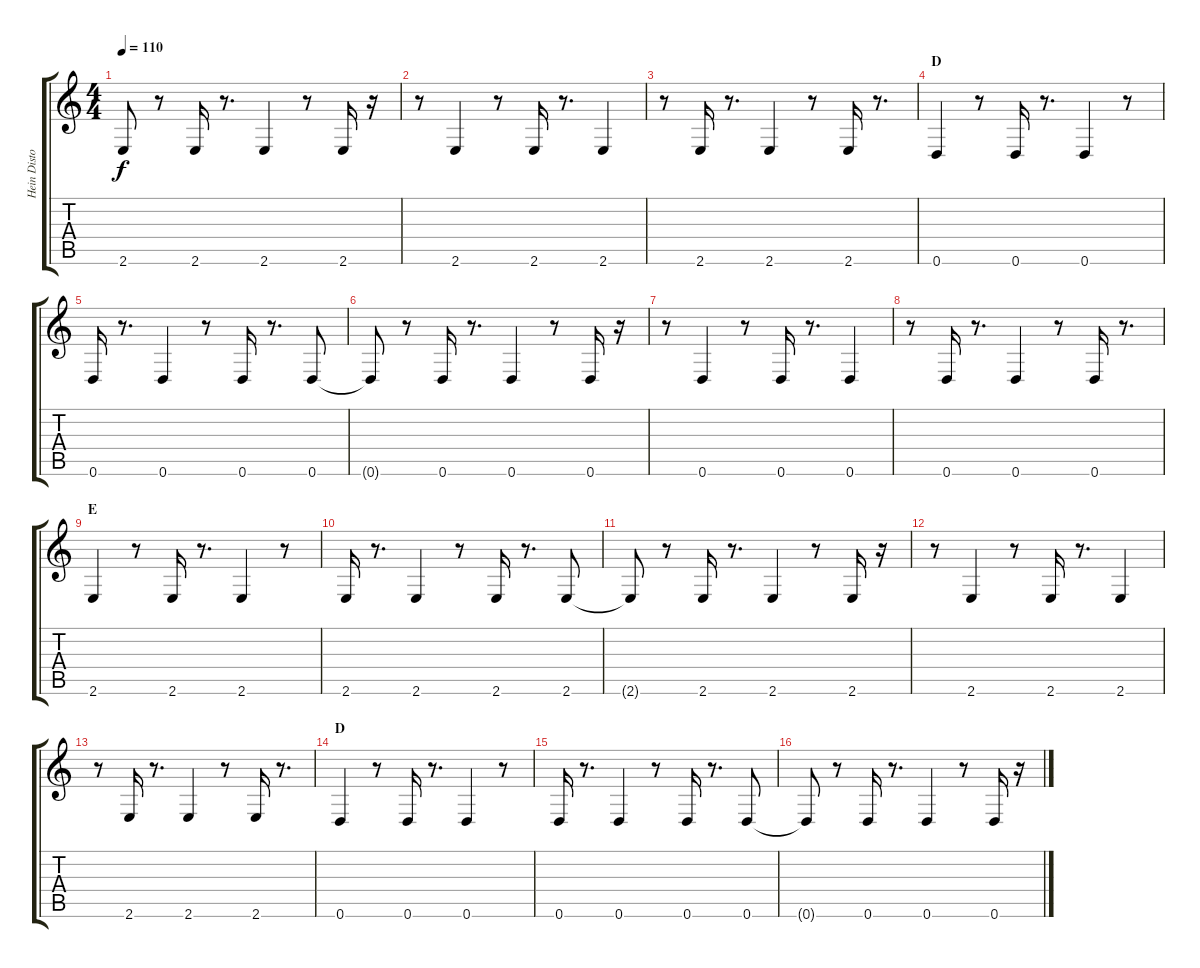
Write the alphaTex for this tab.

\track ("Hein Distortion 1" "Hein Disto") {instrument distortionguitar}
\staff {score tabs}
\tuning (E4 B3 G3 D3 A2 D2) {hide}
\ts (4 4)
\tempo 110
\clef g2
\ks c
2.6{t}.8{dy f} r.8 2.6.16 r.8{d} 2.6.4 r.8 2.6.16 r.16 |
r.8 2.6.4 r.8 2.6.16 r.8{d} 2.6.4 |
r.8 2.6.16 r.8{d} 2.6.4 r.8 2.6.16 r.8{d} |
\section ("" "D")
0.6.4 r.8 0.6.16 r.8{d} 0.6.4 r.8 |
0.6.16 r.8{d} 0.6.4 r.8 0.6.16 r.8{d} 0.6.8 |
0.6{t}.8 r.8 0.6.16 r.8{d} 0.6.4 r.8 0.6.16 r.16 |
r.8 0.6.4 r.8 0.6.16 r.8{d} 0.6.4 |
r.8 0.6.16 r.8{d} 0.6.4 r.8 0.6.16 r.8{d} |
\section ("" "E")
2.6.4 r.8 2.6.16 r.8{d} 2.6.4 r.8 |
2.6.16 r.8{d} 2.6.4 r.8 2.6.16 r.8{d} 2.6.8 |
2.6{t}.8 r.8 2.6.16 r.8{d} 2.6.4 r.8 2.6.16 r.16 |
r.8 2.6.4 r.8 2.6.16 r.8{d} 2.6.4 |
r.8 2.6.16 r.8{d} 2.6.4 r.8 2.6.16 r.8{d} |
\section ("" "D")
0.6.4 r.8 0.6.16 r.8{d} 0.6.4 r.8 |
0.6.16 r.8{d} 0.6.4 r.8 0.6.16 r.8{d} 0.6.8 |
0.6{t}.8 r.8 0.6.16 r.8{d} 0.6.4 r.8 0.6.16 r.16
